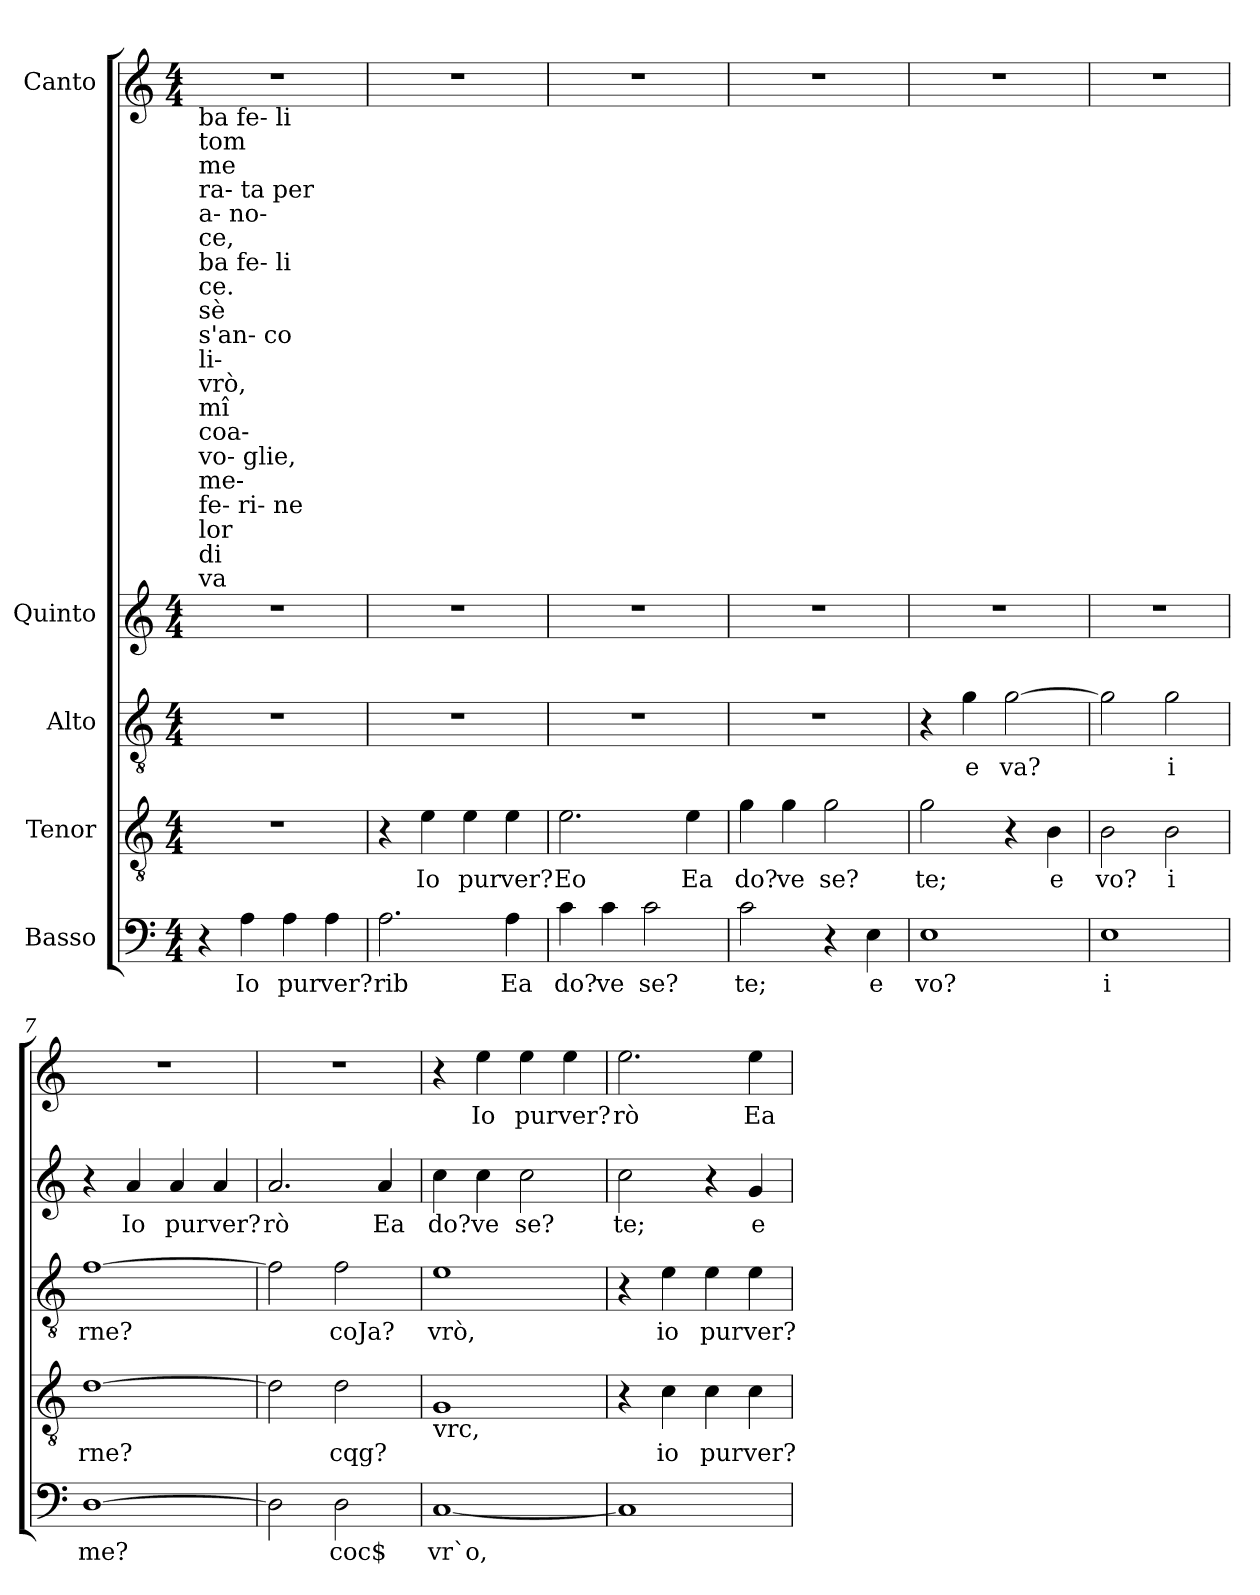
**kern	**text	**kern	**text	**kern	**text	**kern	**text	**kern	**text
*part5	*part5	*part4	*part4	*part3	*part3	*part2	*part2	*part1	*part1
*staff5	*staff5	*staff4	*staff4	*staff3	*staff3	*staff2	*staff2	*staff1	*staff1
*I"Basso	*	*I"Tenor	*	*I"Alto	*	*I"Quinto	*	*I"Canto	*
*clefF4	*	*clefGv2	*	*clefGv2	*	*clefG2	*	*clefG2	*
*k[]	*	*k[]	*	*k[]	*	*k[]	*	*k[]	*
*M4/4	*	*M4/4	*	*M4/4	*	*M4/4	*	*M4/4	*
*MM120	*	*MM120	*	*MM120	*	*MM120	*	*MM120	*
=1	=1	=1	=1	=1	=1	=1	=1	=1	=1
!	!	!	!	!	!	!	!	!LO:TX:b:t=ba fe- li	!
!	!	!	!	!	!	!	!	!LO:TX:b:t=tom	!
!	!	!	!	!	!	!	!	!LO:TX:b:t=me	!
!	!	!	!	!	!	!	!	!LO:TX:b:t=ra- ta per	!
!	!	!	!	!	!	!	!	!LO:TX:b:t=a- no-	!
!	!	!	!	!	!	!	!	!LO:TX:b:t=ce,	!
!	!	!	!	!	!	!	!	!LO:TX:b:t=ba fe- li	!
!	!	!	!	!	!	!	!	!LO:TX:b:t=ce.	!
!	!	!	!	!	!	!	!	!LO:TX:b:t=sè	!
!	!	!	!	!	!	!	!	!LO:TX:b:t=s'an- co	!
!	!	!	!	!	!	!	!	!LO:TX:b:t=li-	!
!	!	!	!	!	!	!	!	!LO:TX:b:t=vrò,	!
!	!	!	!	!	!	!	!	!LO:TX:b:t=mî	!
!	!	!	!	!	!	!	!	!LO:TX:b:t=coa-	!
!	!	!	!	!	!	!	!	!LO:TX:b:t=vo- glie,	!
!	!	!	!	!	!	!	!	!LO:TX:b:t=me-	!
!	!	!	!	!	!	!	!	!LO:TX:b:t=fe- ri- ne	!
!	!	!	!	!	!	!	!	!LO:TX:b:t=lor	!
!	!	!	!	!	!	!	!	!LO:TX:b:t=di	!
!	!	!	!	!	!	!	!	!LO:TX:b:t=va	!
4r	.	1r	.	1r	.	1r	.	1r	.
!	!LO:LY:b	!	!	!	!	!	!	!	!
4A\	Io	.	.	.	.	.	.	.	.
!	!LO:LY:b	!	!	!	!	!	!	!	!
4A\	pur	.	.	.	.	.	.	.	.
!	!LO:LY:b	!	!	!	!	!	!	!	!
4A\	ver?	.	.	.	.	.	.	.	.
=2	=2	=2	=2	=2	=2	=2	=2	=2	=2
!	!LO:LY:b	!	!	!	!	!	!	!	!
2.A\	rib	4r	.	1r	.	1r	.	1r	.
!	!	!	!LO:LY:b	!	!	!	!	!	!
.	.	4e\	Io	.	.	.	.	.	.
!	!	!	!LO:LY:b	!	!	!	!	!	!
.	.	4e\	pur	.	.	.	.	.	.
!	!LO:LY:b	!	!LO:LY:b	!	!	!	!	!	!
4A\	Ea	4e\	ver?	.	.	.	.	.	.
=3	=3	=3	=3	=3	=3	=3	=3	=3	=3
!	!LO:LY:b	!	!LO:LY:b	!	!	!	!	!	!
4c\	do?	2.e\	Eo	1r	.	1r	.	1r	.
!	!LO:LY:b	!	!	!	!	!	!	!	!
4c\	ve	.	.	.	.	.	.	.	.
!	!LO:LY:b	!	!	!	!	!	!	!	!
2c\	se?	.	.	.	.	.	.	.	.
!	!	!	!LO:LY:b	!	!	!	!	!	!
.	.	4e\	Ea	.	.	.	.	.	.
=4	=4	=4	=4	=4	=4	=4	=4	=4	=4
!	!LO:LY:b	!	!LO:LY:b	!	!	!	!	!	!
2c\	te;	4g\	do?	1r	.	1r	.	1r	.
!	!	!	!LO:LY:b	!	!	!	!	!	!
.	.	4g\	ve	.	.	.	.	.	.
!	!	!	!LO:LY:b	!	!	!	!	!	!
4r	.	2g\	se?	.	.	.	.	.	.
!	!LO:LY:b	!	!	!	!	!	!	!	!
4E\	e	.	.	.	.	.	.	.	.
=5	=5	=5	=5	=5	=5	=5	=5	=5	=5
!	!LO:LY:b	!	!LO:LY:b	!	!	!	!	!	!
1E	vo?	2g\	te;	4r	.	1r	.	1r	.
!	!	!	!	!	!LO:LY:b	!	!	!	!
.	.	.	.	4g\	e	.	.	.	.
!	!	!	!	!	!LO:LY:b	!	!	!	!
.	.	4r	.	[2g\	va?	.	.	.	.
!	!	!	!LO:LY:b	!	!	!	!	!	!
.	.	4B\	e	.	.	.	.	.	.
=6	=6	=6	=6	=6	=6	=6	=6	=6	=6
!	!LO:LY:b	!	!LO:LY:b	!	!	!	!	!	!
1E	i	2B\	vo?	2g\]	.	1r	.	1r	.
!	!	!	!LO:LY:b	!	!LO:LY:b	!	!	!	!
.	.	2B\	i	2g\	i	.	.	.	.
=7	=7	=7	=7	=7	=7	=7	=7	=7	=7
!	!LO:LY:b	!	!LO:LY:b	!	!LO:LY:b	!	!	!	!
[1D	me?	[1d	rne?	[1f	rne?	4r	.	1r	.
!	!	!	!	!	!	!	!LO:LY:b	!	!
.	.	.	.	.	.	4a/	Io	.	.
!	!	!	!	!	!	!	!LO:LY:b	!	!
.	.	.	.	.	.	4a/	pur	.	.
!	!	!	!	!	!	!	!LO:LY:b	!	!
.	.	.	.	.	.	4a/	ver?	.	.
=8	=8	=8	=8	=8	=8	=8	=8	=8	=8
!	!	!	!	!	!	!	!LO:LY:b	!	!
2D\]	.	2d\]	.	2f\]	.	2.a/	rò	1r	.
!	!LO:LY:b	!	!LO:LY:b	!	!LO:LY:b	!	!	!	!
2D\	coc$	2d\	cqg?	2f\	coJa?	.	.	.	.
!	!	!	!	!	!	!	!LO:LY:b	!	!
.	.	.	.	.	.	4a/	Ea	.	.
=9	=9	=9	=9	=9	=9	=9	=9	=9	=9
!	!	!LO:TX:b:t=vrc,	!	!	!	!	!	!	!
!	!LO:LY:b	!	!	!	!LO:LY:b	!	!LO:LY:b	!	!
[1C	vr`o,	1G	.	1e	vrò,	4cc\	do?	4r	.
!	!	!	!	!	!	!	!LO:LY:b	!	!LO:LY:b
.	.	.	.	.	.	4cc\	ve	4ee\	Io
!	!	!	!	!	!	!	!LO:LY:b	!	!LO:LY:b
.	.	.	.	.	.	2cc\	se?	4ee\	pur
!	!	!	!	!	!	!	!	!	!LO:LY:b
.	.	.	.	.	.	.	.	4ee\	ver?
=10	=10	=10	=10	=10	=10	=10	=10	=10	=10
!	!	!	!	!	!	!	!LO:LY:b	!	!LO:LY:b
1C]	.	4r	.	4r	.	2cc\	te;	2.ee\	rò
!	!	!	!LO:LY:b	!	!LO:LY:b	!	!	!	!
.	.	4c\	io	4e\	io	.	.	.	.
!	!	!	!LO:LY:b	!	!LO:LY:b	!	!	!	!
.	.	4c\	pur	4e\	pur	4r	.	.	.
!	!	!	!LO:LY:b	!	!LO:LY:b	!	!LO:LY:b	!	!LO:LY:b
.	.	4c\	ver?	4e\	ver?	4g/	e	4ee\	Ea
=	=	=	=	=	=	=	=	=	=
*-	*-	*-	*-	*-	*-	*-	*-	*-	*-
